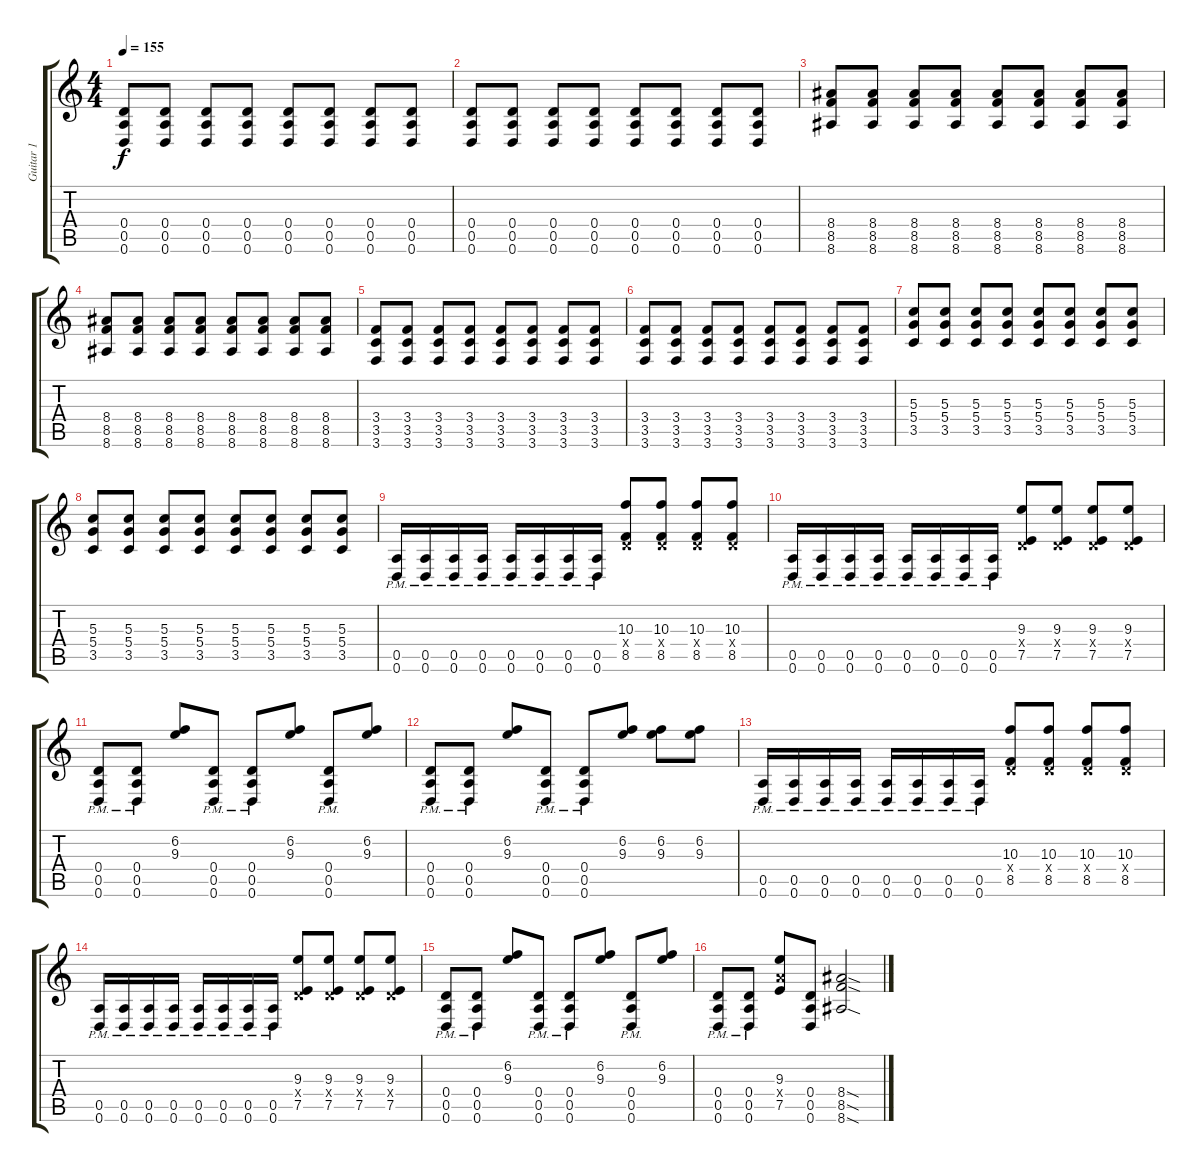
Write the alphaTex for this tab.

\track ("Guitar 1" "Guitar 1") {instrument distortionguitar}
\staff {score tabs}
\tuning (E4 B3 G3 D3 A2 D2) {hide}
\ts (4 4)
\tempo 155
\clef g2
\ks c
(0.4 0.5 0.6).8{dy f} (0.4 0.5 0.6).8 (0.4 0.5 0.6).8 (0.4 0.5 0.6).8 (0.4 0.5 0.6).8 (0.4 0.5 0.6).8 (0.4 0.5 0.6).8 (0.4 0.5 0.6).8 |
(0.4 0.5 0.6).8 (0.4 0.5 0.6).8 (0.4 0.5 0.6).8 (0.4 0.5 0.6).8 (0.4 0.5 0.6).8 (0.4 0.5 0.6).8 (0.4 0.5 0.6).8 (0.4 0.5 0.6).8 |
(8.4 8.5 8.6).8 (8.4 8.5 8.6).8 (8.4 8.5 8.6).8 (8.4 8.5 8.6).8 (8.4 8.5 8.6).8 (8.4 8.5 8.6).8 (8.4 8.5 8.6).8 (8.4 8.5 8.6).8 |
(8.4 8.5 8.6).8 (8.4 8.5 8.6).8 (8.4 8.5 8.6).8 (8.4 8.5 8.6).8 (8.4 8.5 8.6).8 (8.4 8.5 8.6).8 (8.4 8.5 8.6).8 (8.4 8.5 8.6).8 |
(3.4 3.5 3.6).8 (3.4 3.5 3.6).8 (3.4 3.5 3.6).8 (3.4 3.5 3.6).8 (3.4 3.5 3.6).8 (3.4 3.5 3.6).8 (3.4 3.5 3.6).8 (3.4 3.5 3.6).8 |
(3.4 3.5 3.6).8 (3.4 3.5 3.6).8 (3.4 3.5 3.6).8 (3.4 3.5 3.6).8 (3.4 3.5 3.6).8 (3.4 3.5 3.6).8 (3.4 3.5 3.6).8 (3.4 3.5 3.6).8 |
(5.3 5.4 3.5).8 (5.3 5.4 3.5).8 (5.3 5.4 3.5).8 (5.3 5.4 3.5).8 (5.3 5.4 3.5).8 (5.3 5.4 3.5).8 (5.3 5.4 3.5).8 (5.3 5.4 3.5).8 |
(5.3 5.4 3.5).8 (5.3 5.4 3.5).8 (5.3 5.4 3.5).8 (5.3 5.4 3.5).8 (5.3 5.4 3.5).8 (5.3 5.4 3.5).8 (5.3 5.4 3.5).8 (5.3 5.4 3.5).8 |
(0.5{pm} 0.6{pm}).16 (0.5{pm} 0.6{pm}).16 (0.5{pm} 0.6{pm}).16 (0.5{pm} 0.6{pm}).16 (0.5{pm} 0.6{pm}).16 (0.5{pm} 0.6{pm}).16 (0.5{pm} 0.6{pm}).16 (0.5{pm} 0.6{pm}).16 (10.3 0.4{x} 8.5).8 (10.3 0.4{x} 8.5).8 (10.3 0.4{x} 8.5).8 (10.3 0.4{x} 8.5).8 |
(0.5{pm} 0.6{pm}).16 (0.5{pm} 0.6{pm}).16 (0.5{pm} 0.6{pm}).16 (0.5{pm} 0.6{pm}).16 (0.5{pm} 0.6{pm}).16 (0.5{pm} 0.6{pm}).16 (0.5{pm} 0.6{pm}).16 (0.5{pm} 0.6{pm}).16 (9.3 0.4{x} 7.5).8 (9.3 0.4{x} 7.5).8 (9.3 0.4{x} 7.5).8 (9.3 0.4{x} 7.5).8 |
(0.4{pm} 0.5{pm} 0.6{pm}).8 (0.4{pm} 0.5{pm} 0.6{pm}).8 (6.2 9.3).8 (0.4{pm} 0.5{pm} 0.6{pm}).8 (0.4{pm} 0.5{pm} 0.6{pm}).8 (6.2 9.3).8 (0.4{pm} 0.5{pm} 0.6{pm}).8 (6.2 9.3).8 |
(0.4{pm} 0.5{pm} 0.6{pm}).8 (0.4{pm} 0.5{pm} 0.6{pm}).8 (6.2 9.3).8 (0.4{pm} 0.5{pm} 0.6{pm}).8 (0.4{pm} 0.5{pm} 0.6{pm}).8 (6.2 9.3).8 (6.2 9.3).8 (6.2 9.3).8 |
(0.5{pm} 0.6{pm}).16 (0.5{pm} 0.6{pm}).16 (0.5{pm} 0.6{pm}).16 (0.5{pm} 0.6{pm}).16 (0.5{pm} 0.6{pm}).16 (0.5{pm} 0.6{pm}).16 (0.5{pm} 0.6{pm}).16 (0.5{pm} 0.6{pm}).16 (10.3 0.4{x} 8.5).8 (10.3 0.4{x} 8.5).8 (10.3 0.4{x} 8.5).8 (10.3 0.4{x} 8.5).8 |
(0.5{pm} 0.6{pm}).16 (0.5{pm} 0.6{pm}).16 (0.5{pm} 0.6{pm}).16 (0.5{pm} 0.6{pm}).16 (0.5{pm} 0.6{pm}).16 (0.5{pm} 0.6{pm}).16 (0.5{pm} 0.6{pm}).16 (0.5{pm} 0.6{pm}).16 (9.3 0.4{x} 7.5).8 (9.3 0.4{x} 7.5).8 (9.3 0.4{x} 7.5).8 (9.3 0.4{x} 7.5).8 |
(0.4{pm} 0.5{pm} 0.6{pm}).8 (0.4{pm} 0.5{pm} 0.6{pm}).8 (6.2 9.3).8 (0.4{pm} 0.5{pm} 0.6{pm}).8 (0.4{pm} 0.5{pm} 0.6{pm}).8 (6.2 9.3).8 (0.4{pm} 0.5{pm} 0.6{pm}).8 (6.2 9.3).8 |
(0.4{pm} 0.5{pm} 0.6{pm}).8 (0.4{pm} 0.5{pm} 0.6{pm}).8 (9.3 7.4{x} 7.5).8 (0.4 0.5 0.6).8 (8.4{sod} 8.5{sod} 8.6{sod}).2
